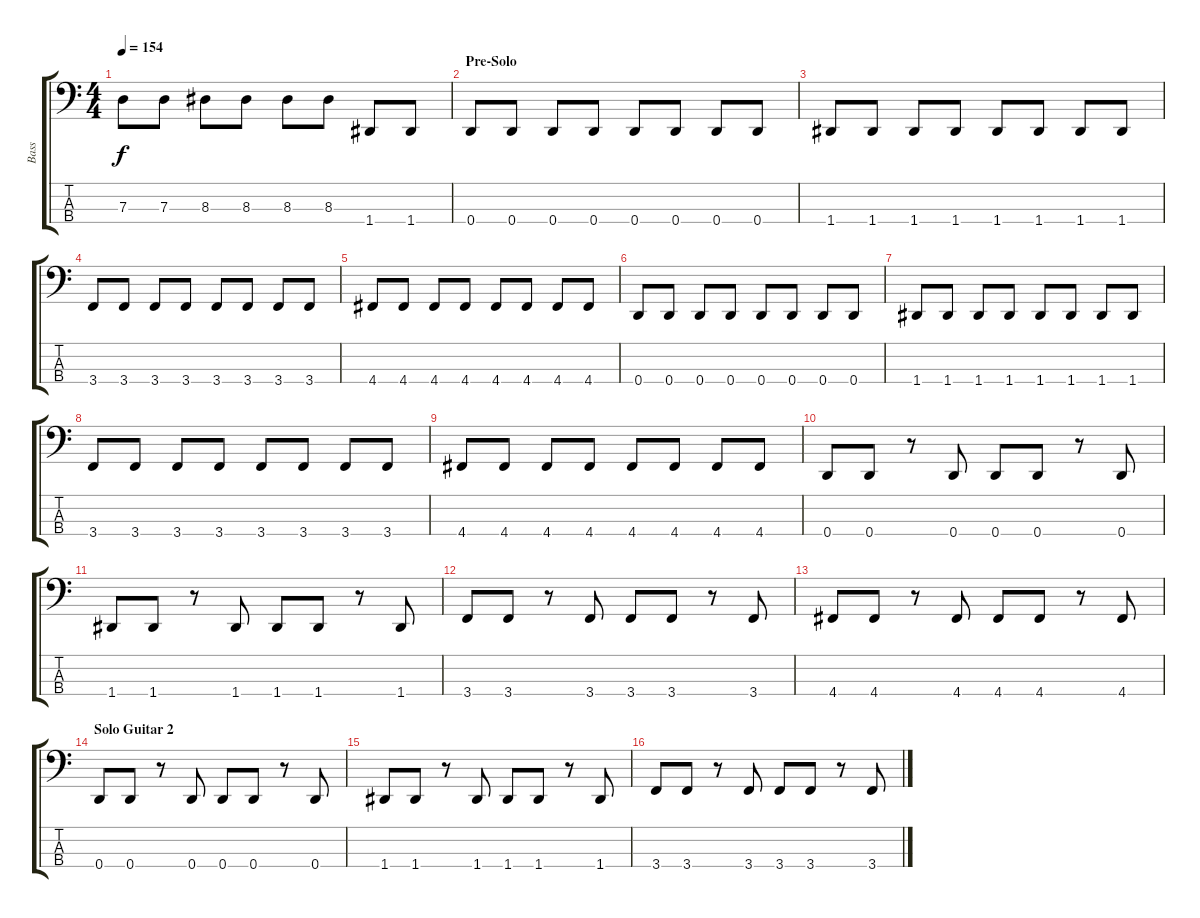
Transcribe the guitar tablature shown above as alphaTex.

\track ("Bass" "Bass") {instrument electricbasspick}
\staff {score tabs}
\tuning (F2 C2 G1 D1) {hide}
\ts (4 4)
\tempo 154
\clef f4
\ks c
7.3.8{dy f} 7.3.8 8.3.8 8.3.8 8.3.8 8.3.8 1.4.8 1.4.8 |
\section ("" "Pre-Solo")
0.4.8 0.4.8 0.4.8 0.4.8 0.4.8 0.4.8 0.4.8 0.4.8 |
1.4.8 1.4.8 1.4.8 1.4.8 1.4.8 1.4.8 1.4.8 1.4.8 |
3.4.8 3.4.8 3.4.8 3.4.8 3.4.8 3.4.8 3.4.8 3.4.8 |
4.4.8 4.4.8 4.4.8 4.4.8 4.4.8 4.4.8 4.4.8 4.4.8 |
0.4.8 0.4.8 0.4.8 0.4.8 0.4.8 0.4.8 0.4.8 0.4.8 |
1.4.8 1.4.8 1.4.8 1.4.8 1.4.8 1.4.8 1.4.8 1.4.8 |
3.4.8 3.4.8 3.4.8 3.4.8 3.4.8 3.4.8 3.4.8 3.4.8 |
4.4.8 4.4.8 4.4.8 4.4.8 4.4.8 4.4.8 4.4.8 4.4.8 |
0.4.8 0.4.8 r.8 0.4.8 0.4.8 0.4.8 r.8 0.4.8 |
1.4.8 1.4.8 r.8 1.4.8 1.4.8 1.4.8 r.8 1.4.8 |
3.4.8 3.4.8 r.8 3.4.8 3.4.8 3.4.8 r.8 3.4.8 |
4.4.8 4.4.8 r.8 4.4.8 4.4.8 4.4.8 r.8 4.4.8 |
\section ("" "Solo Guitar 2")
0.4.8 0.4.8 r.8 0.4.8 0.4.8 0.4.8 r.8 0.4.8 |
1.4.8 1.4.8 r.8 1.4.8 1.4.8 1.4.8 r.8 1.4.8 |
3.4.8 3.4.8 r.8 3.4.8 3.4.8 3.4.8 r.8 3.4.8
